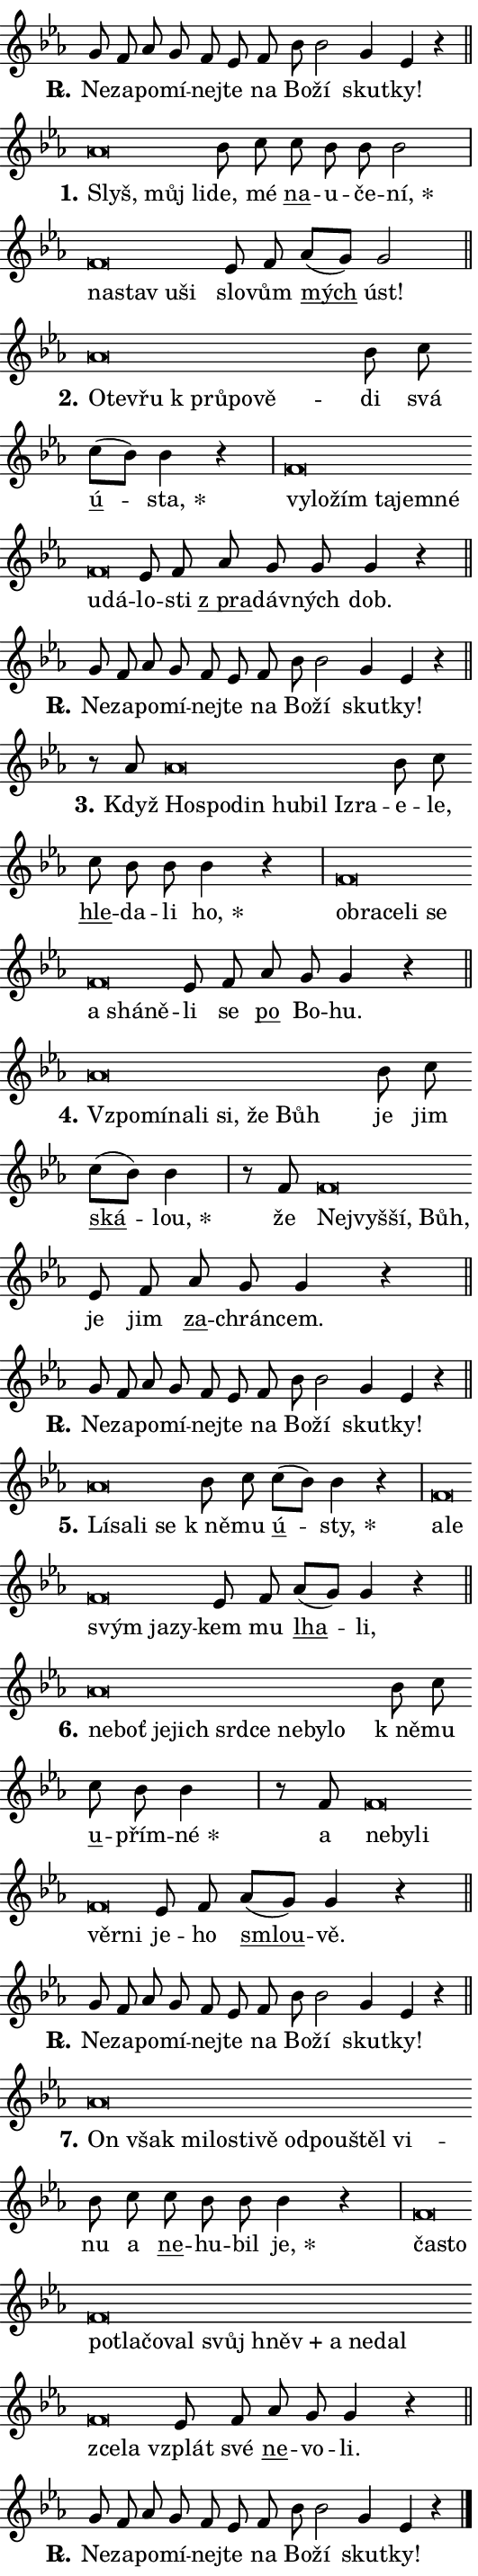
\version "2.24.0"
\header { tagline = "" }
\paper {
  indent = 0\cm
  top-margin = 0\cm
  right-margin = 0.13\cm % to fit lyric hyphens
  bottom-margin = 0\cm
  left-margin = 0\cm
  paper-width = 9\cm
  page-breaking = #ly:one-page-breaking
  system-system-spacing.basic-distance = #11
  score-system-spacing.basic-distance = #11
  ragged-last = ##f
}


%% Author: Thomas Morley
%% https://lists.gnu.org/archive/html/lilypond-user/2020-05/msg00002.html
#(define (line-position grob)
"Returns position of @var[grob} in current system:
   @code{'start}, if at first time-step
   @code{'end}, if at last time-step
   @code{'middle} otherwise
"
  (let* ((col (ly:item-get-column grob))
         (ln (ly:grob-object col 'left-neighbor))
         (rn (ly:grob-object col 'right-neighbor))
         (col-to-check-left (if (ly:grob? ln) ln col))
         (col-to-check-right (if (ly:grob? rn) rn col))
         (break-dir-left
           (and
             (ly:grob-property col-to-check-left 'non-musical #f)
             (ly:item-break-dir col-to-check-left)))
         (break-dir-right
           (and
             (ly:grob-property col-to-check-right 'non-musical #f)
             (ly:item-break-dir col-to-check-right))))
        (cond ((eqv? 1 break-dir-left) 'start)
              ((eqv? -1 break-dir-right) 'end)
              (else 'middle))))

#(define (tranparent-at-line-position vctor)
  (lambda (grob)
  "Relying on @code{line-position} select the relevant enry from @var{vctor}.
Used to determine transparency,"
    (case (line-position grob)
      ((end) (not (vector-ref vctor 0)))
      ((middle) (not (vector-ref vctor 1)))
      ((start) (not (vector-ref vctor 2))))))

noteHeadBreakVisibility =
#(define-music-function (break-visibility)(vector?)
"Makes @code{NoteHead}s transparent relying on @var{break-visibility}"
#{
  \override NoteHead.transparent =
    #(tranparent-at-line-position break-visibility)
#})

#(define delete-ledgers-for-transparent-note-heads
  (lambda (grob)
    "Reads whether a @code{NoteHead} is transparent.
If so this @code{NoteHead} is removed from @code{'note-heads} from
@var{grob}, which is supposed to be @code{LedgerLineSpanner}.
As a result ledgers are not printed for this @code{NoteHead}"
    (let* ((nhds-array (ly:grob-object grob 'note-heads))
           (nhds-list
             (if (ly:grob-array? nhds-array)
                 (ly:grob-array->list nhds-array)
                 '()))
           ;; Relies on the transparent-property being done before
           ;; Staff.LedgerLineSpanner.after-line-breaking is executed.
           ;; This is fragile ...
           (to-keep
             (remove
               (lambda (nhd)
                 (ly:grob-property nhd 'transparent #f))
               nhds-list)))
      ;; TODO find a better method to iterate over grob-arrays, similiar
      ;; to filter/remove etc for lists
      ;; For now rebuilt from scratch
      (set! (ly:grob-object grob 'note-heads)  '())
      (for-each
        (lambda (nhd)
          (ly:pointer-group-interface::add-grob grob 'note-heads nhd))
        to-keep))))

squashNotes = {
  \override NoteHead.X-extent = #'(-0.2 . 0.2)
  \override NoteHead.Y-extent = #'(-0.75 . 0)
  \override NoteHead.stencil =
    #(lambda (grob)
       (let ((pos (ly:grob-property grob 'staff-position)))
         (begin
           (if (< pos -7) (display "ERROR: Lower brevis then expected\n") (display ""))
           (if (<= pos -6) ly:text-interface::print ly:note-head::print))))
}
unSquashNotes = {
  \revert NoteHead.X-extent
  \revert NoteHead.Y-extent
  \revert NoteHead.stencil
}

hideNotes = \noteHeadBreakVisibility #begin-of-line-visible
unHideNotes = \noteHeadBreakVisibility #all-visible

% work-around for resetting accidentals
% https://lilypond.org/doc/v2.23/Documentation/notation/displaying-rhythms#unmetered-music
cadenzaMeasure = {
  \cadenzaOff
  \partial 1024 s1024
  \cadenzaOn
}

#(define-markup-command (accent layout props text) (markup?)
  "Underline accented syllable"
  (interpret-markup layout props
    #{\markup \override #'(offset . 4.3) \underline { #text }#}))

responsum = \markup \concat {
  "R" \hspace #-1.05 \path #0.1 #'((moveto 0 0.07) (lineto 0.9 0.8)) \hspace #0.05 "."
}

spaceSize = #0.6828661417322834 % exact space size for TeX Gyre Schola

\layout {
  \context {
    \Staff
    \remove "Time_signature_engraver"
    \override LedgerLineSpanner.after-line-breaking = #delete-ledgers-for-transparent-note-heads
  }
  \context {
    \Lyrics {
      \override LyricSpace.minimum-distance = \spaceSize
      \override LyricText.font-name = #"TeX Gyre Schola"
      \override LyricText.font-size = 1
      \override StanzaNumber.font-name = #"TeX Gyre Schola Bold"
      \override StanzaNumber.font-size = 1
    }
  }
  \context {
    \Score 
    \override NoteHead.text =
      #(lambda (grob) 
        (let ((pos (ly:grob-property grob 'staff-position)))
          #{\markup {
            \combine
              \halign #-0.55 \raise #(if (= pos -6) 0 0.5) \override #'(thickness . 2) \draw-line #'(3.2 . 0)
              \musicglyph "noteheads.sM1"
          }#}))
  }
}

% magnetic-lyrics.ily
%
%   written by
%     Jean Abou Samra <jean@abou-samra.fr>
%     Werner Lemberg <wl@gnu.org>
%
%   adapted by
%     Jiri Hon <jiri.hon@gmail.com>
%
% Version 2022-Apr-15

% https://www.mail-archive.com/lilypond-user@gnu.org/msg149350.html

#(define (Left_hyphen_pointer_engraver context)
   "Collect syllable-hyphen-syllable occurrences in lyrics and store
them in properties.  This engraver only looks to the left.  For
example, if the lyrics input is @code{foo -- bar}, it does the
following.

@itemize @bullet
@item
Set the @code{text} property of the @code{LyricHyphen} grob between
@q{foo} and @q{bar} to @code{foo}.

@item
Set the @code{left-hyphen} property of the @code{LyricText} grob with
text @q{foo} to the @code{LyricHyphen} grob between @q{foo} and
@q{bar}.
@end itemize

Use this auxiliary engraver in combination with the
@code{lyric-@/text::@/apply-@/magnetic-@/offset!} hook."
   (let ((hyphen #f)
         (text #f))
     (make-engraver
      (acknowledgers
       ((lyric-syllable-interface engraver grob source-engraver)
        (set! text grob)))
      (end-acknowledgers
       ((lyric-hyphen-interface engraver grob source-engraver)
        ;(when (not (grob::has-interface grob 'lyric-space-interface))
          (set! hyphen grob)));)
      ((stop-translation-timestep engraver)
       (when (and text hyphen)
         (ly:grob-set-object! text 'left-hyphen hyphen))
       (set! text #f)
       (set! hyphen #f)))))

#(define (lyric-text::apply-magnetic-offset! grob)
   "If the space between two syllables is less than the value in
property @code{LyricText@/.details@/.squash-threshold}, move the right
syllable to the left so that it gets concatenated with the left
syllable.

Use this function as a hook for
@code{LyricText@/.after-@/line-@/breaking} if the
@code{Left_@/hyphen_@/pointer_@/engraver} is active."
   (let ((hyphen (ly:grob-object grob 'left-hyphen #f)))
     (when hyphen
       (let ((left-text (ly:spanner-bound hyphen LEFT)))
         (when (grob::has-interface left-text 'lyric-syllable-interface)
           (let* ((common (ly:grob-common-refpoint grob left-text X))
                  (this-x-ext (ly:grob-extent grob common X))
                  (left-x-ext
                   (begin
                     ;; Trigger magnetism for left-text.
                     (ly:grob-property left-text 'after-line-breaking)
                     (ly:grob-extent left-text common X)))
                  ;; `delta` is the gap width between two syllables.
                  (delta (- (interval-start this-x-ext)
                            (interval-end left-x-ext)))
                  (details (ly:grob-property grob 'details))
                  (threshold (assoc-get 'squash-threshold details 0.2)))
             (when (< delta threshold)
               (let* (;; We have to manipulate the input text so that
                      ;; ligatures crossing syllable boundaries are not
                      ;; disabled.  For languages based on the Latin
                      ;; script this is essentially a beautification.
                      ;; However, for non-Western scripts it can be a
                      ;; necessity.
                      (lt (ly:grob-property left-text 'text))
                      (rt (ly:grob-property grob 'text))
                      (is-space (grob::has-interface hyphen 'lyric-space-interface))
                      (space (if is-space " " ""))
                      (extra-delta (if is-space spaceSize 0))
                      ;; Append new syllable.
                      (ltrt-space (if (and (string? lt) (string? rt))
                                (string-append lt space rt)
                                (make-concat-markup (list lt space rt))))
                      ;; Right-align `ltrt` to the right side.
                      (ltrt-space-markup (grob-interpret-markup
                               grob
                               (make-translate-markup
                                (cons (interval-length this-x-ext) 0)
                                (make-right-align-markup ltrt-space)))))
                 (begin
                   ;; Don't print `left-text`.
                   (ly:grob-set-property! left-text 'stencil #f)
                   ;; Set text and stencil (which holds all collected
                   ;; syllables so far) and shift it to the left.
                   (ly:grob-set-property! grob 'text ltrt-space)
                   (ly:grob-set-property! grob 'stencil ltrt-space-markup)
                   (ly:grob-translate-axis! grob (- (- delta extra-delta)) X))))))))))


#(define (lyric-hyphen::displace-bounds-first grob)
   ;; Make very sure this callback isn't triggered too early.
   (let ((left (ly:spanner-bound grob LEFT))
         (right (ly:spanner-bound grob RIGHT)))
     (ly:grob-property left 'after-line-breaking)
     (ly:grob-property right 'after-line-breaking)
     (ly:lyric-hyphen::print grob)))

squashThreshold = #0.4

\layout {
  \context {
    \Lyrics
    \consists #Left_hyphen_pointer_engraver
    \override LyricText.after-line-breaking =
      #lyric-text::apply-magnetic-offset!
    \override LyricHyphen.stencil = #lyric-hyphen::displace-bounds-first
    \override LyricText.details.squash-threshold = \squashThreshold
    \override LyricHyphen.minimum-distance = 0
    \override LyricHyphen.minimum-length = \squashThreshold
  }
}

squashText = \override LyricText.details.squash-threshold = 9999
unSquashText = \override LyricText.details.squash-threshold = \squashThreshold

leftText = \override LyricText.self-alignment-X = #LEFT
unLeftText = \revert LyricText.self-alignment-X

starOffset = #(lambda (grob) 
                (let ((x_offset (ly:self-alignment-interface::aligned-on-x-parent grob)))
                  (if (= x_offset 0) 0 (+ x_offset 1.2))))

star = #(define-music-function (syllable)(string?)
"Append star separator at the end of a syllable"
#{
  \once \override LyricText.X-offset = #starOffset
  \lyricmode { \markup {
    #syllable
    \override #'((font-name . "TeX Gyre Schola Bold")) \hspace #0.2 \lower #0.65 \larger "*"
  } }
#})

starAccent = #(define-music-function (syllable)(string?)
"Append star separator at the end of a syllable and make accent"
#{
  \once \override LyricText.X-offset = #starOffset
  \lyricmode { \markup {
    \accent #syllable
    \override #'((font-name . "TeX Gyre Schola Bold")) \hspace #0.2 \lower #0.65 \larger "*"
  } }
#})

breath = #(define-music-function (syllable)(string?)
"Append breathing indicator at the end of a syllable"
#{
  \lyricmode { \markup { #syllable "+" } }
#})

optionalBreath = #(define-music-function (syllable)(string?)
"Append optional breathing indicator at the end of a syllable"
#{
  \lyricmode { \markup { #syllable "(+)" } }
#})


\score {
    <<
        \new Voice = "melody" { \cadenzaOn \key es \major \relative { g'8 f as g f es \bar "" f bes bes2 g4 es r \cadenzaMeasure \bar "||" \break } }
        \new Lyrics \lyricsto "melody" { \lyricmode { \set stanza = \responsum
Ne -- za -- po -- mí -- nej -- te na Bo -- ží skut -- ky! } }
    >>
    \layout {}
}

\score {
    <<
        \new Voice = "melody" { \cadenzaOn \key es \major \relative { \squashNotes as'\breve*1/16 \hideNotes \breve*1/16 \breve*1/16 \bar "" \unHideNotes \unSquashNotes bes8 c \bar "" c bes bes bes2 \cadenzaMeasure \bar "|" \squashNotes f\breve*1/16 \hideNotes \breve*1/16 \bar "" \breve*1/16 \breve*1/16 \bar "" \unHideNotes \unSquashNotes es8 f \bar "" as[( g)] g2 \cadenzaMeasure \bar "||" \break } }
        \new Lyrics \lyricsto "melody" { \lyricmode { \set stanza = "1."
\leftText Slyš, \squashText můj li -- \unLeftText \unSquashText de, mé \markup \accent na -- u -- če -- \star ní, \leftText na -- \squashText stav u -- ši \unLeftText \unSquashText slo -- vům \markup \accent mých úst! } }
    >>
    \layout {}
}

\score {
    <<
        \new Voice = "melody" { \cadenzaOn \key es \major \relative { \squashNotes as'\breve*1/16 \hideNotes \breve*1/16 \bar "" \breve*1/16 \bar "" \breve*1/16 \bar "" \breve*1/16 \breve*1/16 \bar "" \unHideNotes \unSquashNotes bes8 c \bar "" c[( bes)] bes4 r \cadenzaMeasure \bar "|" \squashNotes f\breve*1/16 \hideNotes \breve*1/16 \bar "" \breve*1/16 \bar "" \breve*1/16 \bar "" \breve*1/16 \bar "" \breve*1/16 \bar "" \breve*1/16 \breve*1/16 \bar "" \unHideNotes \unSquashNotes es8 f \bar "" as g g g4 r \cadenzaMeasure \bar "||" \break } }
        \new Lyrics \lyricsto "melody" { \lyricmode { \set stanza = "2."
\leftText O -- \squashText te -- vřu "k prů" -- po -- vě -- \unLeftText \unSquashText di svá \markup \accent ú -- \star sta, \leftText vy -- \squashText lo -- žím ta -- jem -- né u -- dá -- \unLeftText \unSquashText lo -- sti \markup \accent "z pra" -- dáv -- ných dob. } }
    >>
    \layout {}
}

\score {
    <<
        \new Voice = "melody" { \cadenzaOn \key es \major \relative { g'8 f as g f es \bar "" f bes bes2 g4 es r \cadenzaMeasure \bar "||" \break } }
        \new Lyrics \lyricsto "melody" { \lyricmode { \set stanza = \responsum
Ne -- za -- po -- mí -- nej -- te na Bo -- ží skut -- ky! } }
    >>
    \layout {}
}

\score {
    <<
        \new Voice = "melody" { \cadenzaOn \key es \major \relative { r8 as'8 \squashNotes as\breve*1/16 \hideNotes \breve*1/16 \bar "" \breve*1/16 \bar "" \breve*1/16 \bar "" \breve*1/16 \bar "" \breve*1/16 \breve*1/16 \bar "" \unHideNotes \unSquashNotes bes8 c \bar "" c bes bes bes4 r \cadenzaMeasure \bar "|" \squashNotes f\breve*1/16 \hideNotes \breve*1/16 \bar "" \breve*1/16 \bar "" \breve*1/16 \bar "" \breve*1/16 \bar "" \breve*1/16 \bar "" \breve*1/16 \breve*1/16 \bar "" \unHideNotes \unSquashNotes es8 f \bar "" as g g4 r \cadenzaMeasure \bar "||" \break } }
        \new Lyrics \lyricsto "melody" { \lyricmode { \set stanza = "3."
Když \leftText Ho -- \squashText spo -- din hu -- bil Iz -- ra -- \unLeftText \unSquashText e -- le, \markup \accent hle -- da -- li \star ho, \leftText ob -- \squashText ra -- ce -- li se a shá -- ně -- \unLeftText \unSquashText li se \markup \accent po Bo -- hu. } }
    >>
    \layout {}
}

\score {
    <<
        \new Voice = "melody" { \cadenzaOn \key es \major \relative { \squashNotes as'\breve*1/16 \hideNotes \breve*1/16 \bar "" \breve*1/16 \bar "" \breve*1/16 \bar "" \breve*1/16 \bar "" \breve*1/16 \breve*1/16 \bar "" \unHideNotes \unSquashNotes bes8 c \bar "" c[( bes)] bes4 \cadenzaMeasure \bar "|" r8 f8 \squashNotes f\breve*1/16 \hideNotes \breve*1/16 \bar "" \breve*1/16 \breve*1/16 \bar "" \unHideNotes \unSquashNotes es8 f \bar "" as g g4 r \cadenzaMeasure \bar "||" \break } }
        \new Lyrics \lyricsto "melody" { \lyricmode { \set stanza = "4."
\leftText Vzpo -- \squashText mí -- na -- li si, že Bůh \unLeftText \unSquashText je jim \markup \accent ská -- \star lou, že \leftText Nej -- \squashText vyš -- ší, Bůh, \unLeftText \unSquashText je jim \markup \accent za -- chrán -- cem. } }
    >>
    \layout {}
}

\score {
    <<
        \new Voice = "melody" { \cadenzaOn \key es \major \relative { g'8 f as g f es \bar "" f bes bes2 g4 es r \cadenzaMeasure \bar "||" \break } }
        \new Lyrics \lyricsto "melody" { \lyricmode { \set stanza = \responsum
Ne -- za -- po -- mí -- nej -- te na Bo -- ží skut -- ky! } }
    >>
    \layout {}
}

\score {
    <<
        \new Voice = "melody" { \cadenzaOn \key es \major \relative { \squashNotes as'\breve*1/16 \hideNotes \breve*1/16 \bar "" \breve*1/16 \breve*1/16 \bar "" \unHideNotes \unSquashNotes bes8 c \bar "" c[( bes)] bes4 r \cadenzaMeasure \bar "|" \squashNotes f\breve*1/16 \hideNotes \breve*1/16 \bar "" \breve*1/16 \bar "" \breve*1/16 \breve*1/16 \bar "" \unHideNotes \unSquashNotes es8 f \bar "" as[( g)] g4 r \cadenzaMeasure \bar "||" \break } }
        \new Lyrics \lyricsto "melody" { \lyricmode { \set stanza = "5."
\leftText Lí -- \squashText sa -- li se \unLeftText \unSquashText "k ně" -- mu \markup \accent ú -- \star sty, \leftText a -- \squashText le svým ja -- zy -- \unLeftText \unSquashText kem mu \markup \accent lha -- li, } }
    >>
    \layout {}
}

\score {
    <<
        \new Voice = "melody" { \cadenzaOn \key es \major \relative { \squashNotes as'\breve*1/16 \hideNotes \breve*1/16 \bar "" \breve*1/16 \bar "" \breve*1/16 \bar "" \breve*1/16 \bar "" \breve*1/16 \bar "" \breve*1/16 \bar "" \breve*1/16 \breve*1/16 \bar "" \unHideNotes \unSquashNotes bes8 c \bar "" c bes bes4 \cadenzaMeasure \bar "|" r8 f8 \squashNotes f\breve*1/16 \hideNotes \breve*1/16 \bar "" \breve*1/16 \bar "" \breve*1/16 \breve*1/16 \bar "" \unHideNotes \unSquashNotes es8 f \bar "" as[( g)] g4 r \cadenzaMeasure \bar "||" \break } }
        \new Lyrics \lyricsto "melody" { \lyricmode { \set stanza = "6."
\leftText ne -- \squashText boť je -- jich srd -- ce ne -- by -- lo \unLeftText \unSquashText "k ně" -- mu \markup \accent u -- přím -- \star né a \leftText ne -- \squashText by -- li věr -- ni \unLeftText \unSquashText je -- ho \markup \accent smlou -- vě. } }
    >>
    \layout {}
}

\score {
    <<
        \new Voice = "melody" { \cadenzaOn \key es \major \relative { g'8 f as g f es \bar "" f bes bes2 g4 es r \cadenzaMeasure \bar "||" \break } }
        \new Lyrics \lyricsto "melody" { \lyricmode { \set stanza = \responsum
Ne -- za -- po -- mí -- nej -- te na Bo -- ží skut -- ky! } }
    >>
    \layout {}
}

\score {
    <<
        \new Voice = "melody" { \cadenzaOn \key es \major \relative { \squashNotes as'\breve*1/16 \hideNotes \breve*1/16 \bar "" \breve*1/16 \bar "" \breve*1/16 \bar "" \breve*1/16 \bar "" \breve*1/16 \bar "" \breve*1/16 \bar "" \breve*1/16 \bar "" \breve*1/16 \breve*1/16 \bar "" \unHideNotes \unSquashNotes bes8 c \bar "" c bes bes bes4 r \cadenzaMeasure \bar "|" \squashNotes f\breve*1/16 \hideNotes \breve*1/16 \bar "" \breve*1/16 \bar "" \breve*1/16 \bar "" \breve*1/16 \bar "" \breve*1/16 \bar "" \breve*1/16 \bar "" \breve*1/16 \bar "" \breve*1/16 \bar "" \breve*1/16 \bar "" \breve*1/16 \bar "" \breve*1/16 \breve*1/16 \bar "" \unHideNotes \unSquashNotes es8 f \bar "" as g g4 r \cadenzaMeasure \bar "||" \break } }
        \new Lyrics \lyricsto "melody" { \lyricmode { \set stanza = "7."
\leftText On \squashText však mi -- lo -- sti -- vě od -- pou -- štěl vi -- \unLeftText \unSquashText nu a \markup \accent ne -- hu -- bil \star je, \leftText ča -- \squashText sto po -- tla -- čo -- val svůj \breath "hněv" a ne -- dal zce -- la \unLeftText \unSquashText vzplát své \markup \accent ne -- vo -- li. } }
    >>
    \layout {}
}

\score {
    <<
        \new Voice = "melody" { \cadenzaOn \key es \major \relative { g'8 f as g f es \bar "" f bes bes2 g4 es r \cadenzaMeasure \bar "||" \break } \bar "|." }
        \new Lyrics \lyricsto "melody" { \lyricmode { \set stanza = \responsum
Ne -- za -- po -- mí -- nej -- te na Bo -- ží skut -- ky! } }
    >>
    \layout {}
}
